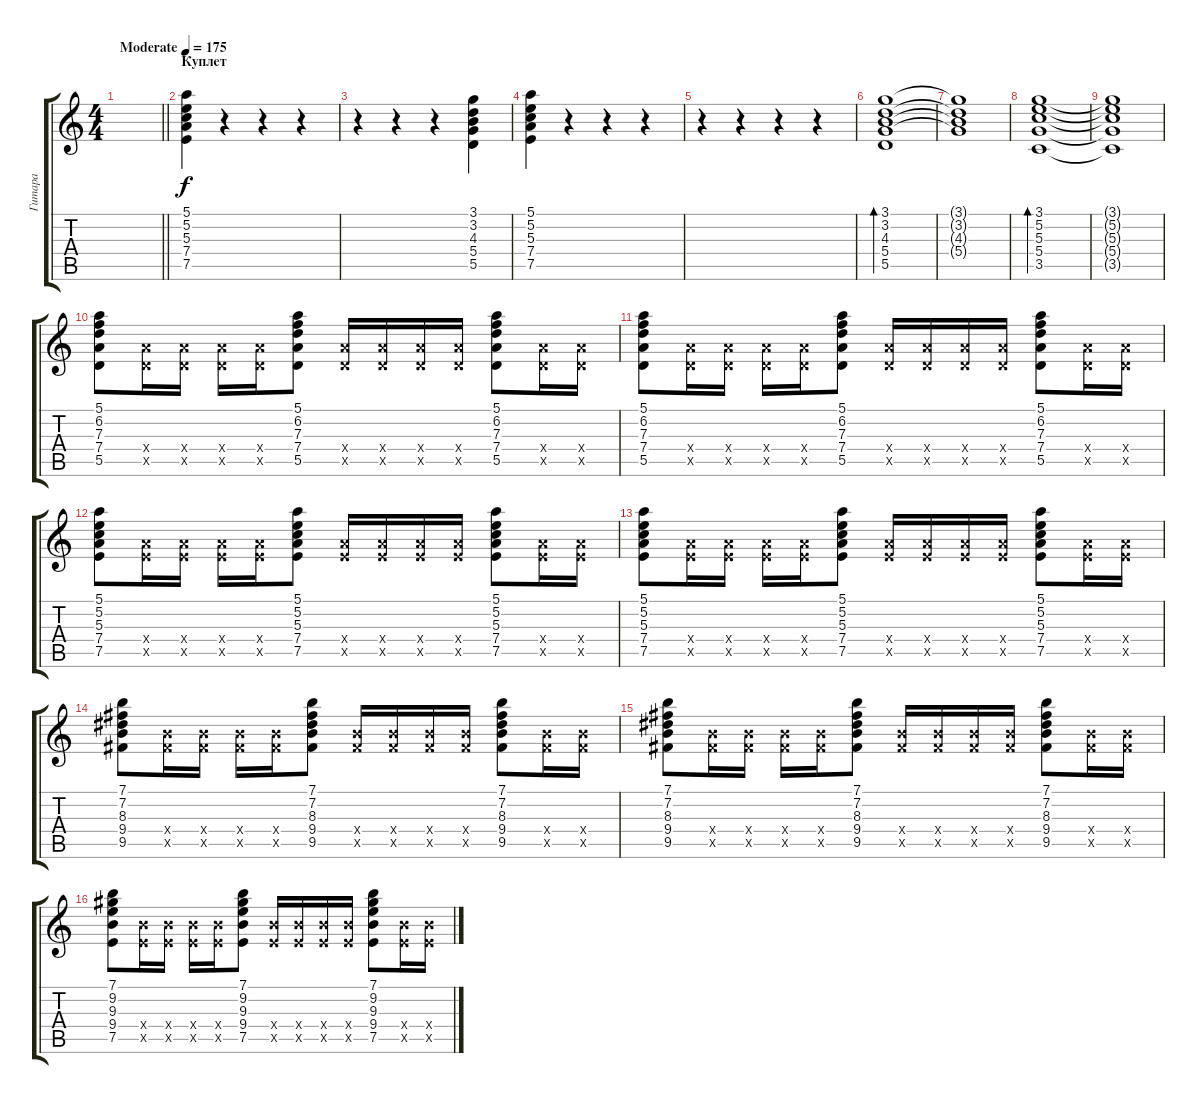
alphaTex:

\track ("Гитара" "Гитара") {instrument overdrivenguitar}
\staff {score tabs}
\tuning (E4 B3 G3 D3 A2 E2) {hide}
\ts (4 4)
\tempo (175 "Moderate")
\clef g2
\barLineRight lightlight
\ks c
|
\section ("" "Куплет")
(5.1 5.2 5.3 7.4 7.5).4{instrument electricguitarclean} r.4 r.4 r.4 |
r.4 r.4 r.4 (3.1 3.2 4.3 5.4 5.5).4 |
(5.1 5.2 5.3 7.4 7.5).4 r.4 r.4 r.4 |
r.4 r.4 r.4 r.4 |
(3.1 3.2 4.3 5.4 5.5).1{bd 240} |
(3.1{t} 3.2{t} 4.3{t} 5.4{t}).1 |
(3.1 5.2 5.3 5.4 3.5).1{bd 240} |
(3.1{t} 5.2{t} 5.3{t} 5.4{t} 3.5{t}).1 |
(5.1 6.2 7.3 7.4 5.5).8{instrument overdrivenguitar} (7.4{x} 5.5{x}).16 (7.4{x} 5.5{x}).16 (7.4{x} 5.5{x}).16 (7.4{x} 5.5{x}).16 (5.1 6.2 7.3 7.4 5.5).8 (7.4{x} 5.5{x}).16 (7.4{x} 5.5{x}).16 (7.4{x} 5.5{x}).16 (7.4{x} 5.5{x}).16 (5.1 6.2 7.3 7.4 5.5).8 (7.4{x} 5.5{x}).16 (7.4{x} 5.5{x}).16 |
(5.1 6.2 7.3 7.4 5.5).8 (7.4{x} 5.5{x}).16 (7.4{x} 5.5{x}).16 (7.4{x} 5.5{x}).16 (7.4{x} 5.5{x}).16 (5.1 6.2 7.3 7.4 5.5).8 (7.4{x} 5.5{x}).16 (7.4{x} 5.5{x}).16 (7.4{x} 5.5{x}).16 (7.4{x} 5.5{x}).16 (5.1 6.2 7.3 7.4 5.5).8 (7.4{x} 5.5{x}).16 (7.4{x} 5.5{x}).16 |
(5.1 5.2 5.3 7.4 7.5).8 (7.4{x} 7.5{x}).16 (7.4{x} 7.5{x}).16 (7.4{x} 7.5{x}).16 (7.4{x} 7.5{x}).16 (5.1 5.2 5.3 7.4 7.5).8 (7.4{x} 7.5{x}).16 (7.4{x} 7.5{x}).16 (7.4{x} 7.5{x}).16 (7.4{x} 7.5{x}).16 (5.1 5.2 5.3 7.4 7.5).8 (7.4{x} 7.5{x}).16 (7.4{x} 7.5{x}).16 |
(5.1 5.2 5.3 7.4 7.5).8 (7.4{x} 7.5{x}).16 (7.4{x} 7.5{x}).16 (7.4{x} 7.5{x}).16 (7.4{x} 7.5{x}).16 (5.1 5.2 5.3 7.4 7.5).8 (7.4{x} 7.5{x}).16 (7.4{x} 7.5{x}).16 (7.4{x} 7.5{x}).16 (7.4{x} 7.5{x}).16 (5.1 5.2 5.3 7.4 7.5).8 (7.4{x} 7.5{x}).16 (7.4{x} 7.5{x}).16 |
(7.1 7.2 8.3 9.4 9.5).8 (9.4{x} 9.5{x}).16 (9.4{x} 9.5{x}).16 (9.4{x} 9.5{x}).16 (9.4{x} 9.5{x}).16 (7.1 7.2 8.3 9.4 9.5).8 (9.4{x} 9.5{x}).16 (9.4{x} 9.5{x}).16 (9.4{x} 9.5{x}).16 (9.4{x} 9.5{x}).16 (7.1 7.2 8.3 9.4 9.5).8 (9.4{x} 9.5{x}).16 (9.4{x} 9.5{x}).16 |
(7.1 7.2 8.3 9.4 9.5).8 (9.4{x} 9.5{x}).16 (9.4{x} 9.5{x}).16 (9.4{x} 9.5{x}).16 (9.4{x} 9.5{x}).16 (7.1 7.2 8.3 9.4 9.5).8 (9.4{x} 9.5{x}).16 (9.4{x} 9.5{x}).16 (9.4{x} 9.5{x}).16 (9.4{x} 9.5{x}).16 (7.1 7.2 8.3 9.4 9.5).8 (9.4{x} 9.5{x}).16 (9.4{x} 9.5{x}).16 |
(7.1 9.2 9.3 9.4 7.5).8 (9.4{x} 7.5{x}).16 (9.4{x} 7.5{x}).16 (9.4{x} 7.5{x}).16 (9.4{x} 7.5{x}).16 (7.1 9.2 9.3 9.4 7.5).8 (9.4{x} 7.5{x}).16 (9.4{x} 7.5{x}).16 (9.4{x} 7.5{x}).16 (9.4{x} 7.5{x}).16 (7.1 9.2 9.3 9.4 7.5).8 (9.4{x} 7.5{x}).16 (9.4{x} 7.5{x}).16
